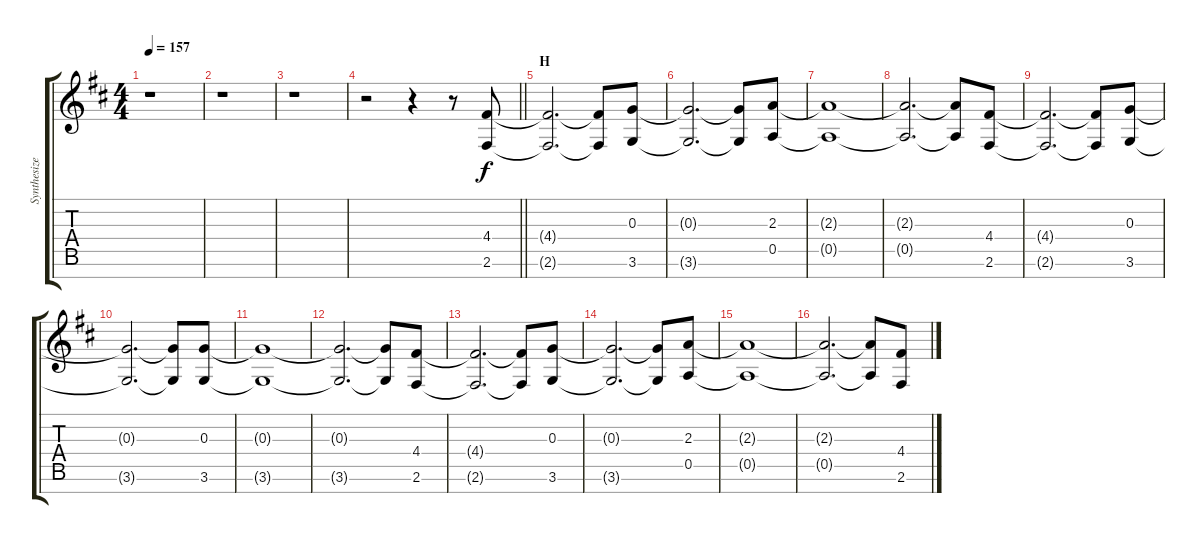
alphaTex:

\track ("Synthesizer" "Synthesize") {instrument lead2sawtooth}
\staff {score tabs}
\tuning (E5 B4 G4 D4 A3 E3 B2) {hide}
\ts (4 4)
\tempo 157
\clef g2
\ks d
r.1{dy f} |
r.1 |
r.1 |
\barLineRight lightlight
r.2 r.4 r.8 (4.4 2.6).8 |
\section ("" "H")
(4.4{t} 2.6{t}).2{d} (4.4{t} 2.6{t}).8 (0.3 3.6).8 |
(0.3{t} 3.6{t}).2{d} (0.3{t} 3.6{t}).8 (2.3 0.5).8 |
(2.3{t} 0.5{t}).1 |
(2.3{t} 0.5{t}).2{d} (2.3{t} 0.5{t}).8 (4.4 2.6).8 |
(4.4{t} 2.6{t}).2{d} (4.4{t} 2.6{t}).8 (0.3 3.6).8 |
(0.3{t} 3.6{t}).2{d} (0.3{t} 3.6{t}).8 (0.3 3.6).8 |
(0.3{t} 3.6{t}).1 |
(0.3{t} 3.6{t}).2{d} (0.3{t} 3.6{t}).8 (4.4 2.6).8 |
(4.4{t} 2.6{t}).2{d} (4.4{t} 2.6{t}).8 (0.3 3.6).8 |
(0.3{t} 3.6{t}).2{d} (0.3{t} 3.6{t}).8 (2.3 0.5).8 |
(2.3{t} 0.5{t}).1 |
(2.3{t} 0.5{t}).2{d} (2.3{t} 0.5{t}).8 (4.4 2.6).8
